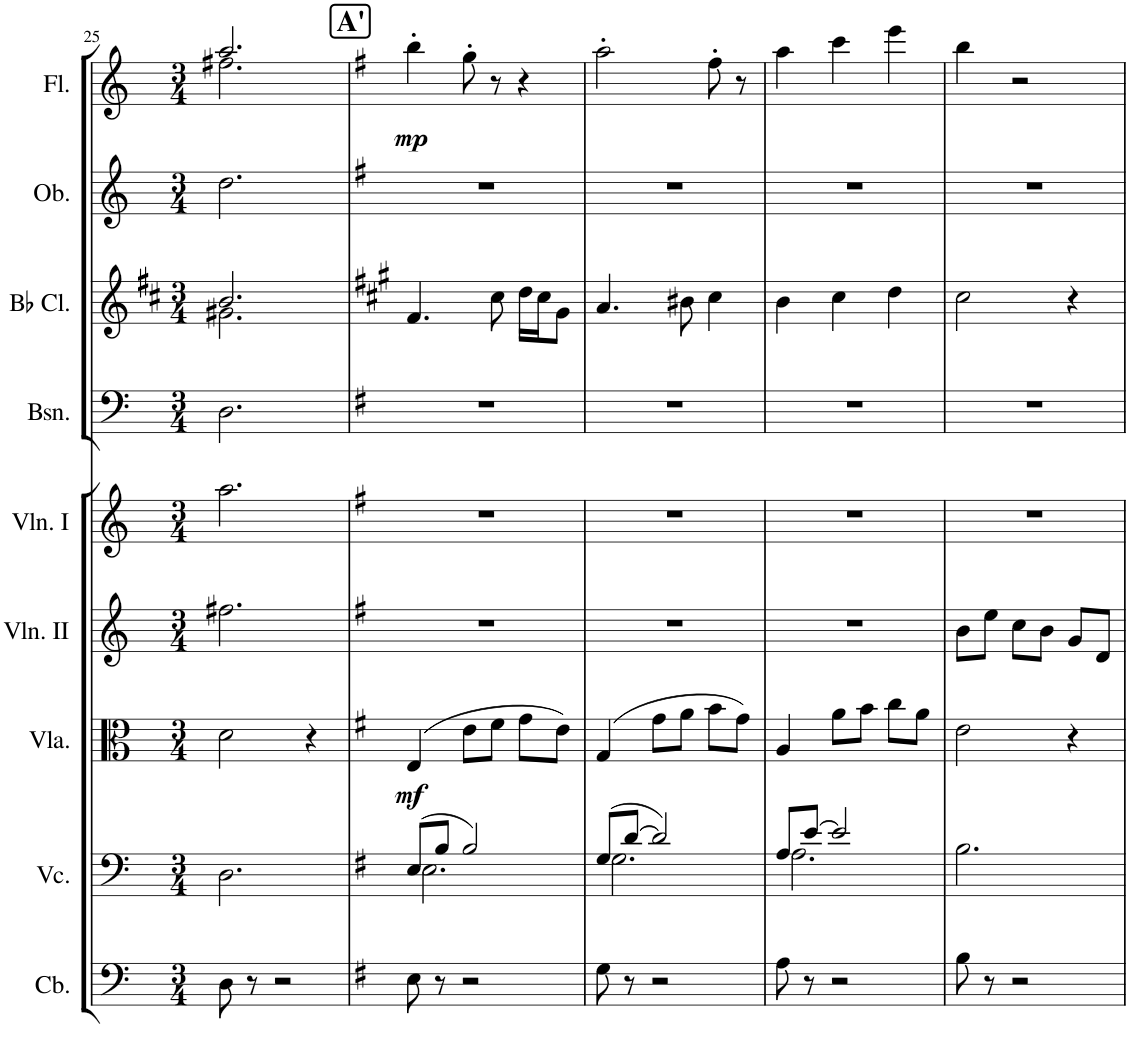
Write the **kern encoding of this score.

**kern	**kern	**kern	**dynam	**kern	**kern	**kern	**kern	**kern	**kern	**dynam
*part9	*part8	*part7	*part7	*part6	*part5	*part4	*part3	*part2	*part1	*part1
*staff9	*staff8	*staff7	*staff7	*staff6	*staff5	*staff4	*staff3	*staff2	*staff1	*staff1
*I"Contrabasses	*I"Violoncellos	*I"Violas	*	*I"Violins II	*I"Violins I	*I"Bassoons	*I"Clarinets in Bb	*I"Oboes	*I"Flutes	*
*I'Cb.	*I'Vc.	*I'Vla.	*	*I'Vln. II	*I'Vln. I	*I'Bsn.	*	*I'Ob.	*I'Fl.	*
!!LO:PB:g=z
*clefF4	*clefF4	*clefC3	*	*clefG2	*clefG2	*clefF4	*clefG2	*clefG2	*clefG2	*
*Trd7c12	*	*	*	*	*	*	*Trd1c2	*	*	*
*k[]	*k[]	*k[]	*	*k[]	*k[]	*k[]	*k[f#c#]	*k[]	*k[]	*
*M3/4	*M3/4	*M3/4	*	*M3/4	*M3/4	*M3/4	*M3/4	*M3/4	*M3/4	*
=25	=25	=25	=25	=25	=25	=25	=25	=25	=25	=25
*	*	*	*	*	*	*	*^	*	*^	*
8D\	2.D\	2d\	.	2.ff#X\	2.aa\	2.D\	2.b/	2.g#X\	2.dd\	2.aa/	2.ff#X\	.
8r	.	.	.	.	.	.	.	.	.	.	.	.
2r	.	.	.	.	.	.	.	.	.	.	.	.
.	.	4r	.	.	.	.	.	.	.	.	.	.
*	*	*	*	*	*	*	*v	*v	*	*v	*v	*
!!LO:REH:place=s1:a:B:cj:fs=14:t=A'
=26	=26	=26	=26	=26	=26	=26	=26	=26	=26	=26
*k[f#]	*k[f#]	*k[f#]	*	*k[f#]	*k[f#]	*k[f#]	*k[f#c#g#]	*k[f#]	*k[f#]	*
*	*^	*	*	*	*	*	*	*	*	*
!	!	!	!	!LO:DY:b	!	!	!	!	!	!	!LO:DY:b
8E\	(8E/L	2.E\	(4E/	mf	2.r	2.r	2.r	4.f#/	2.r	4bb'\	mp
8r	8B/J	.	.	.	.	.	.	.	.	.	.
2r	2B/)	.	8e\L	.	.	.	.	.	.	8gg'\	.
.	.	.	8f#\J	.	.	.	.	8cc#\	.	8r	.
.	.	.	8g\L	.	.	.	.	16dd\LL	.	4r	.
.	.	.	.	.	.	.	.	16cc#\J	.	.	.
.	.	.	8e\J)	.	.	.	.	8g#\J	.	.	.
=27	=27	=27	=27	=27	=27	=27	=27	=27	=27	=27	=27
8G\	(8G/L	2.G\	(4G/	.	2.r	2.r	2.r	4.a/	2.r	2aa'\	.
8r	[8d/J	.	.	.	.	.	.	.	.	.	.
2r	2d/])	.	8g\L	.	.	.	.	.	.	.	.
.	.	.	8a\J	.	.	.	.	8b#X\	.	.	.
.	.	.	8b\L	.	.	.	.	4cc#\	.	8ff#'\	.
.	.	.	8g\J)	.	.	.	.	.	.	8r	.
=28	=28	=28	=28	=28	=28	=28	=28	=28	=28	=28	=28
8A\	8A/L	2.A\	4A/	.	2.r	2.r	2.r	4b\	2.r	4aa\	.
8r	[8e/J	.	.	.	.	.	.	.	.	.	.
2r	2e/]	.	8a\L	.	.	.	.	4cc#\	.	4ccc\	.
.	.	.	8b\J	.	.	.	.	.	.	.	.
.	.	.	8cc\L	.	.	.	.	4dd\	.	4eee\	.
.	.	.	8a\J	.	.	.	.	.	.	.	.
*	*v	*v	*	*	*	*	*	*	*	*	*
=29	=29	=29	=29	=29	=29	=29	=29	=29	=29	=29
8B\	2.B\	2e\	.	8b\L	2.r	2.r	2cc#\	2.r	4bb\	.
8r	.	.	.	8ee\J	.	.	.	.	.	.
2r	.	.	.	8cc\L	.	.	.	.	2r	.
.	.	.	.	8b\J	.	.	.	.	.	.
.	.	4r	.	8g/L	.	.	4r	.	.	.
.	.	.	.	8d/J	.	.	.	.	.	.
=	=	=	=	=	=	=	=	=	=	=
*-	*-	*-	*-	*-	*-	*-	*-	*-	*-	*-
